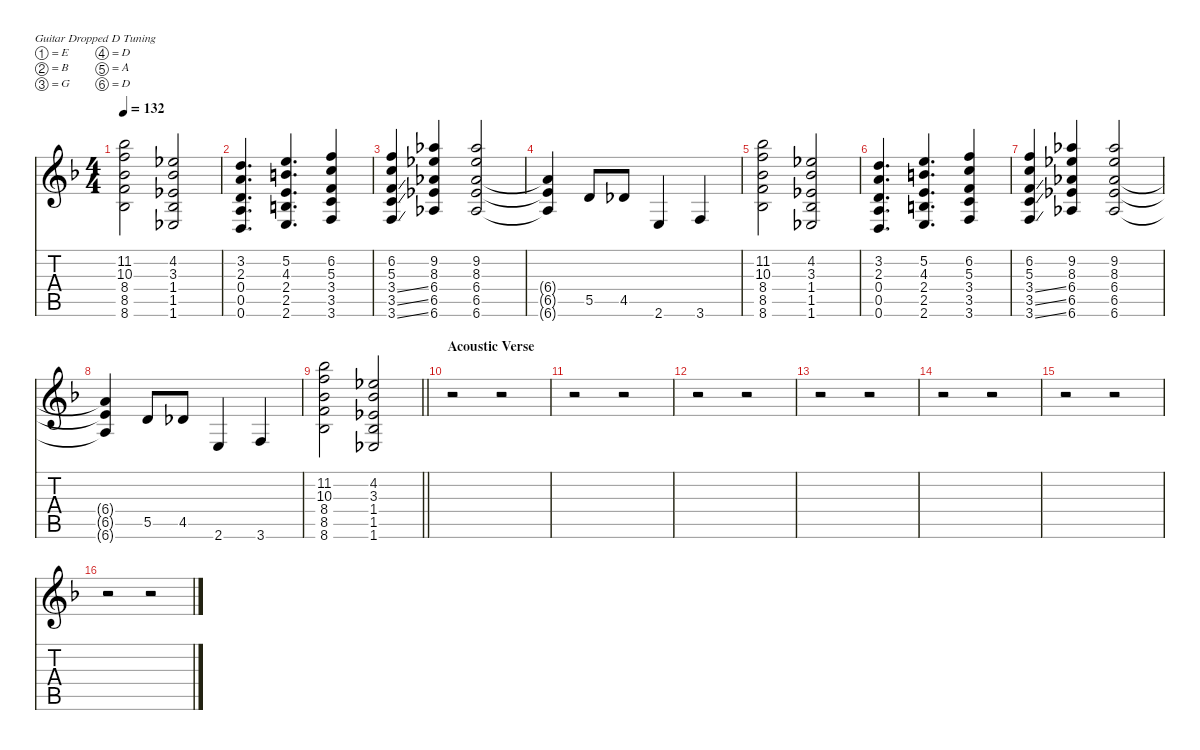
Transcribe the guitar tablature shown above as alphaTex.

\defaultSystemsLayout 4
\hideDynamics
\bracketExtendMode nobrackets
\singleTrackTrackNamePolicy hidden
\multiTrackTrackNamePolicy hidden
\firstSystemTrackNameMode fullname
\firstSystemTrackNameOrientation horizontal
\otherSystemsTrackNameOrientation horizontal
\track ("Rhythm Guitar" "od.guit.") {instrument overdrivenguitar}
\staff {score tabs}
\tuning (E4 B3 G3 D3 A2 D2)
\ts (4 4)
\tempo 132
\clef g2
\ks dminor
(11.2{acc b} 10.3{acc forcenatural} 8.4{acc b} 8.5{acc forcenatural} 8.6{acc b}).2{dy f beam Down} (4.2{acc b} 3.3{acc b} 1.4{acc b} 1.5{acc b} 1.6{acc b}).2{beam Up} |
(3.2{acc forcenatural} 2.3{acc forcenatural} 0.4{acc forcenatural} 0.5{acc forcenatural} 0.6{acc forcenatural}).4{d beam Up} (5.2{acc forcenatural} 4.3{acc forcenatural} 2.4{acc forcenatural} 2.5{acc forcenatural} 2.6{acc forcenatural}).4{d beam Up} (6.2{acc forcenatural} 5.3{acc forcenatural} 3.4{acc forcenatural} 3.5{acc forcenatural} 3.6{acc forcenatural}).4{beam Up} |
(6.2{acc forcenatural} 5.3{acc forcenatural} 3.4{ss acc forcenatural} 3.5{ss acc forcenatural} 3.6{ss acc forcenatural}).4{beam Up} (9.2{acc b} 8.3{acc b} 6.4{acc b} 6.5{acc b} 6.6{acc b}).4{beam Up} (9.2{acc b} 8.3{acc b} 6.4{acc b} 6.5{acc b} 6.6{acc b}).2{beam Up} |
(6.4{t acc b} 6.5{t acc b} 6.6{t acc b}).4{beam Up} 5.5{acc forcenatural}.8{beam Up} 4.5{acc b}.8{beam Up} 2.6{acc forcenatural}.4{beam Up} 3.6{acc forcenatural}.4{beam Up} |
(11.2{acc b} 10.3{acc forcenatural} 8.4{acc b} 8.5{acc forcenatural} 8.6{acc b}).2{beam Down} (4.2{acc b} 3.3{acc b} 1.4{acc b} 1.5{acc b} 1.6{acc b}).2{beam Up} |
(3.2{acc forcenatural} 2.3{acc forcenatural} 0.4{acc forcenatural} 0.5{acc forcenatural} 0.6{acc forcenatural}).4{d beam Up} (5.2{acc forcenatural} 4.3{acc forcenatural} 2.4{acc forcenatural} 2.5{acc forcenatural} 2.6{acc forcenatural}).4{d beam Up} (6.2{acc forcenatural} 5.3{acc forcenatural} 3.4{acc forcenatural} 3.5{acc forcenatural} 3.6{acc forcenatural}).4{beam Up} |
(6.2{acc forcenatural} 5.3{acc forcenatural} 3.4{ss acc forcenatural} 3.5{ss acc forcenatural} 3.6{ss acc forcenatural}).4{beam Up} (9.2{acc b} 8.3{acc b} 6.4{acc b} 6.5{acc b} 6.6{acc b}).4{beam Up} (9.2{acc b} 8.3{acc b} 6.4{acc b} 6.5{acc b} 6.6{acc b}).2{beam Up} |
(6.4{t acc b} 6.5{t acc b} 6.6{t acc b}).4{beam Up} 5.5{acc forcenatural}.8{beam Up} 4.5{acc b}.8{beam Up} 2.6{acc forcenatural}.4{beam Up} 3.6{acc forcenatural}.4{beam Up} |
\barLineRight lightlight
(11.2{acc b} 10.3{acc forcenatural} 8.4{acc b} 8.5{acc forcenatural} 8.6{acc b}).2{beam Down} (4.2{acc b} 3.3{acc b} 1.4{acc b} 1.5{acc b} 1.6{acc b}).2{beam Up} |
\section ("" "Acoustic Verse")
r.2{beam Down} r.2{beam Down} |
r.2{beam Down} r.2{beam Down} |
r.2{beam Down} r.2{beam Down} |
r.2{beam Down} r.2{beam Down} |
r.2{beam Down} r.2{beam Down} |
r.2{beam Down} r.2{beam Down} |
r.2{beam Down} r.2{beam Down}
